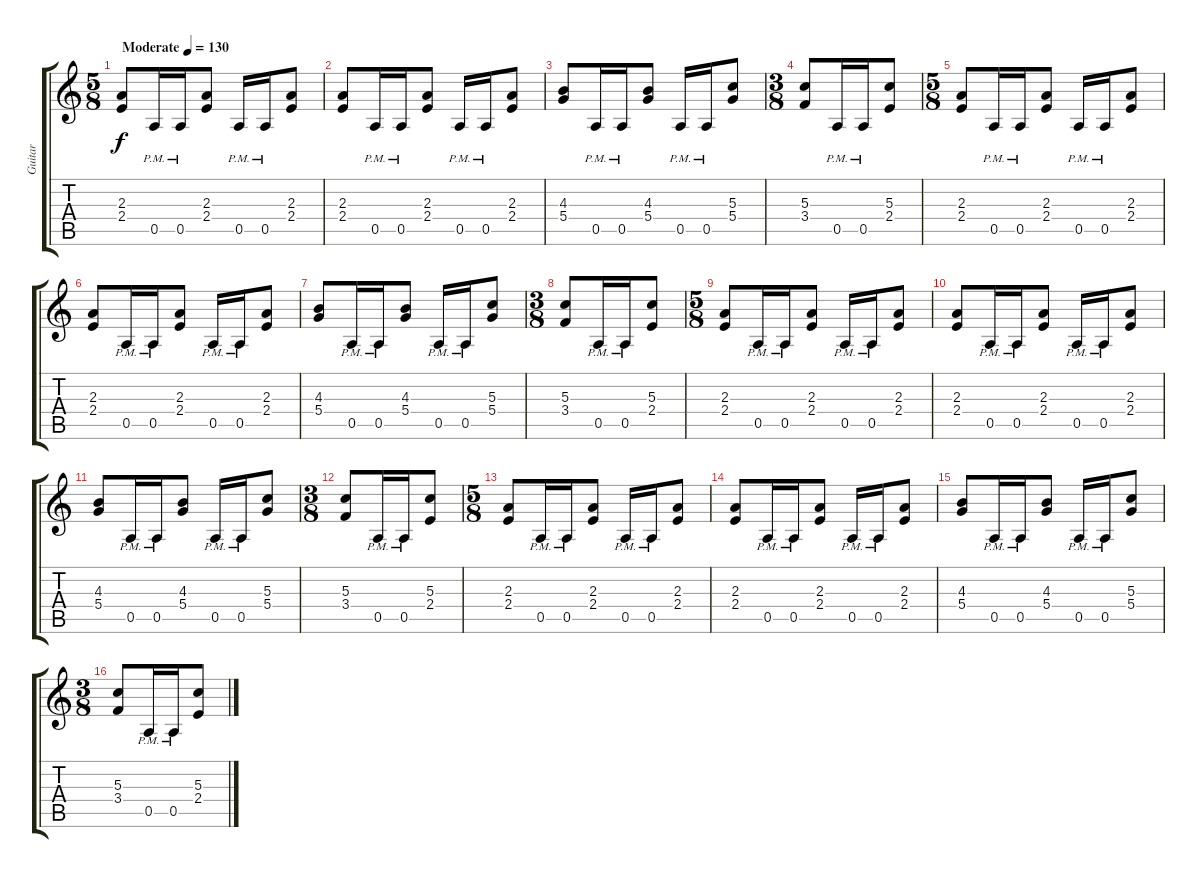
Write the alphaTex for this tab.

\track ("Guitar" "Guitar") {instrument distortionguitar}
\staff {score tabs}
\tuning (E4 B3 G3 D3 A2 E2) {hide}
\ts (5 8)
\tempo (130 "Moderate")
\clef g2
\ks c
(2.3 2.4).8{dy f instrument distortionguitar} 0.5{pm}.16 0.5{pm}.16 (2.3 2.4).8 0.5{pm}.16 0.5{pm}.16 (2.3 2.4).8 |
(2.3 2.4).8 0.5{pm}.16 0.5{pm}.16 (2.3 2.4).8 0.5{pm}.16 0.5{pm}.16 (2.3 2.4).8 |
(4.3 5.4).8 0.5{pm}.16 0.5{pm}.16 (4.3 5.4).8 0.5{pm}.16 0.5{pm}.16 (5.3 5.4).8 |
\ts (3 8)
(5.3 3.4).8 0.5{pm}.16 0.5{pm}.16 (5.3 2.4).8 |
\ts (5 8)
(2.3 2.4).8 0.5{pm}.16 0.5{pm}.16 (2.3 2.4).8 0.5{pm}.16 0.5{pm}.16 (2.3 2.4).8 |
(2.3 2.4).8 0.5{pm}.16 0.5{pm}.16 (2.3 2.4).8 0.5{pm}.16 0.5{pm}.16 (2.3 2.4).8 |
(4.3 5.4).8 0.5{pm}.16 0.5{pm}.16 (4.3 5.4).8 0.5{pm}.16 0.5{pm}.16 (5.3 5.4).8 |
\ts (3 8)
(5.3 3.4).8 0.5{pm}.16 0.5{pm}.16 (5.3 2.4).8 |
\ts (5 8)
(2.3 2.4).8 0.5{pm}.16 0.5{pm}.16 (2.3 2.4).8 0.5{pm}.16 0.5{pm}.16 (2.3 2.4).8 |
(2.3 2.4).8 0.5{pm}.16 0.5{pm}.16 (2.3 2.4).8 0.5{pm}.16 0.5{pm}.16 (2.3 2.4).8 |
(4.3 5.4).8 0.5{pm}.16 0.5{pm}.16 (4.3 5.4).8 0.5{pm}.16 0.5{pm}.16 (5.3 5.4).8 |
\ts (3 8)
(5.3 3.4).8 0.5{pm}.16 0.5{pm}.16 (5.3 2.4).8 |
\ts (5 8)
(2.3 2.4).8 0.5{pm}.16 0.5{pm}.16 (2.3 2.4).8 0.5{pm}.16 0.5{pm}.16 (2.3 2.4).8 |
(2.3 2.4).8 0.5{pm}.16 0.5{pm}.16 (2.3 2.4).8 0.5{pm}.16 0.5{pm}.16 (2.3 2.4).8 |
(4.3 5.4).8 0.5{pm}.16 0.5{pm}.16 (4.3 5.4).8 0.5{pm}.16 0.5{pm}.16 (5.3 5.4).8 |
\ts (3 8)
(5.3 3.4).8 0.5{pm}.16 0.5{pm}.16 (5.3 2.4).8
